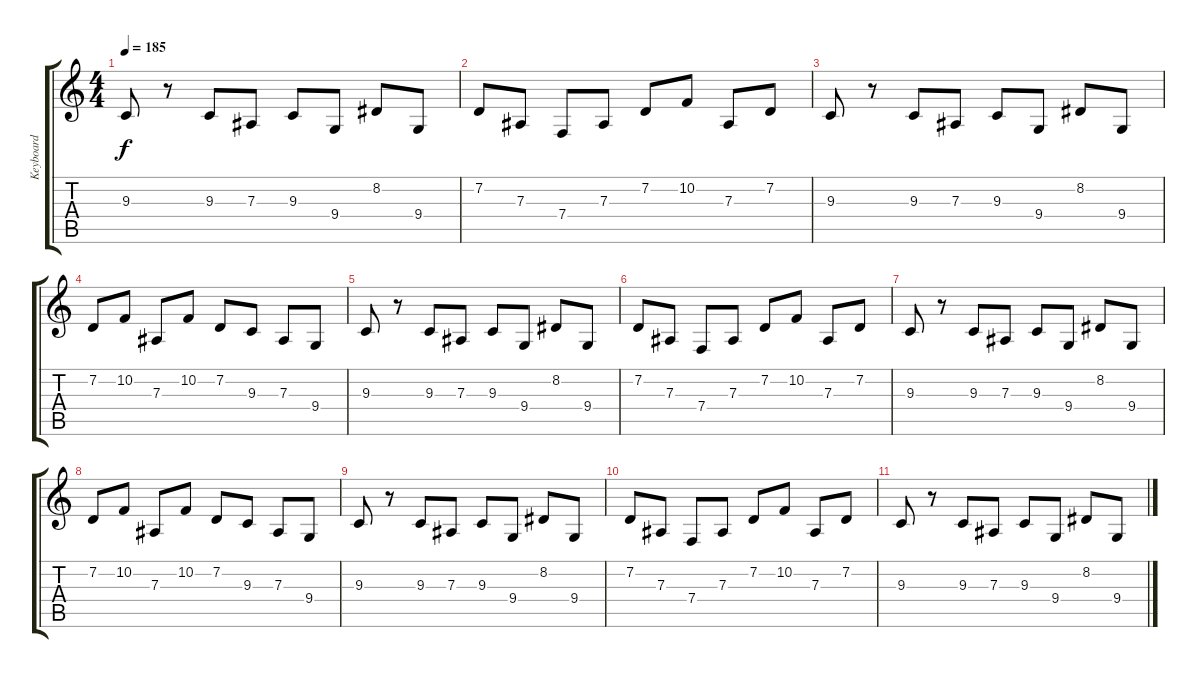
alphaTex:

\track ("Keyboard" "Keyboard") {instrument stringensemble1}
\staff {score tabs}
\tuning (C4 G3 Eb3 Bb2 F2 C2) {hide}
\ts (4 4)
\tempo 185
\clef g2
\ks c
9.3.8{dy f} r.8 9.3.8 7.3.8 9.3.8 9.4.8 8.2.8 9.4.8 |
7.2.8 7.3.8 7.4.8 7.3.8 7.2.8 10.2.8 7.3.8 7.2.8 |
9.3.8 r.8 9.3.8 7.3.8 9.3.8 9.4.8 8.2.8 9.4.8 |
7.2.8 10.2.8 7.3.8 10.2.8 7.2.8 9.3.8 7.3.8 9.4.8 |
9.3.8 r.8 9.3.8 7.3.8 9.3.8 9.4.8 8.2.8 9.4.8 |
7.2.8 7.3.8 7.4.8 7.3.8 7.2.8 10.2.8 7.3.8 7.2.8 |
9.3.8 r.8 9.3.8 7.3.8 9.3.8 9.4.8 8.2.8 9.4.8 |
7.2.8 10.2.8 7.3.8 10.2.8 7.2.8 9.3.8 7.3.8 9.4.8 |
9.3.8 r.8 9.3.8 7.3.8 9.3.8 9.4.8 8.2.8 9.4.8 |
7.2.8 7.3.8 7.4.8 7.3.8 7.2.8 10.2.8 7.3.8 7.2.8 |
9.3.8 r.8 9.3.8 7.3.8 9.3.8 9.4.8 8.2.8 9.4.8
